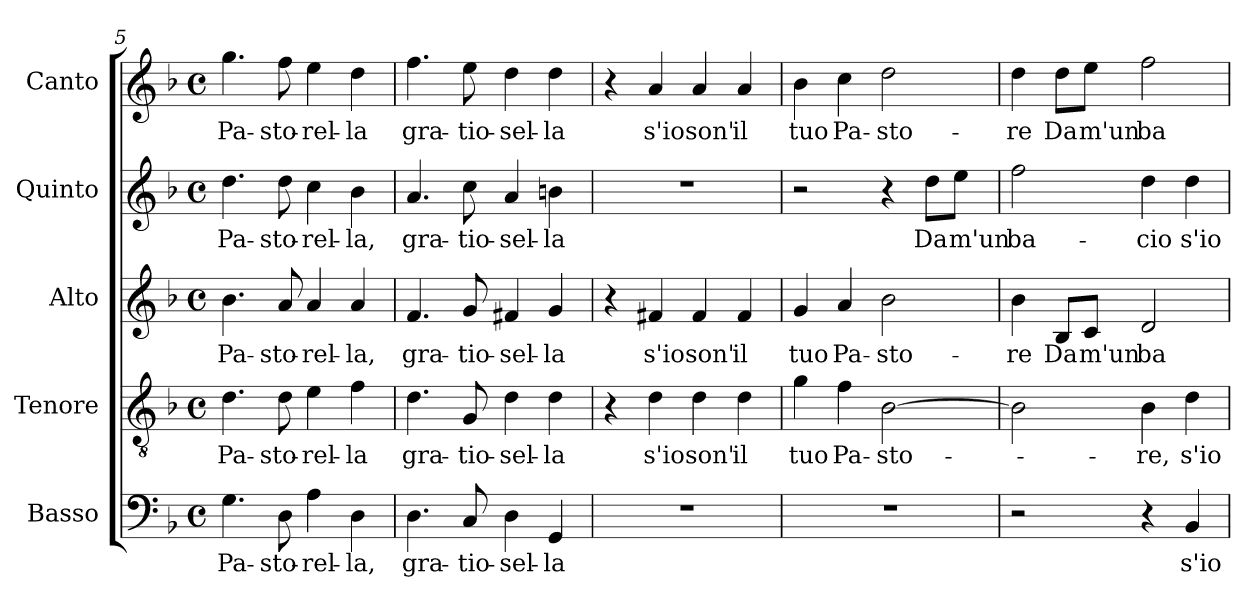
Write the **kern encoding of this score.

**kern	**text	**kern	**text	**kern	**text	**kern	**text	**kern	**text
*part5	*part5	*part4	*part4	*part3	*part3	*part2	*part2	*part1	*part1
*staff5	*staff5	*staff4	*staff4	*staff3	*staff3	*staff2	*staff2	*staff1	*staff1
*I"Basso	*	*I"Tenore	*	*I"Alto	*	*I"Quinto	*	*I"Canto	*
*I'B.	*	*I'T.	*	*I'A.	*	*	*	*	*
*clefF4	*	*clefGv2	*	*clefG2	*	*clefG2	*	*clefG2	*
*	*	*ITrd7c12	*	*	*	*	*	*	*
*k[b-]	*	*k[b-]	*	*k[b-]	*	*k[b-]	*	*k[b-]	*
*F:	*	*F:	*	*F:	*	*F:	*	*F:	*
*M4/4	*	*M4/4	*	*M4/4	*	*M4/4	*	*M4/4	*
*met(c)	*	*met(c)	*	*met(c)	*	*met(c)	*	*met(c)	*
=5	=5	=5	=5	=5	=5	=5	=5	=5	=5
!	!LO:LY:b:color=#000000	!	!	!	!	!	!	!	!
!	!	!	!LO:LY:b:color=#000000	!	!	!	!	!	!
!	!	!	!	!	!LO:LY:b:color=#000000	!	!	!	!
!	!	!	!	!	!	!	!LO:LY:b:color=#000000	!	!
!	!	!	!	!	!	!	!	!	!LO:LY:b:color=#000000
4.Gi\	Pa-	4.Di\	Pa-	4.b-i\	Pa-	4.ddi\	Pa-	4.ggi\	Pa-
!	!LO:LY:b:color=#000000	!	!	!	!	!	!	!	!
!	!	!	!LO:LY:b:color=#000000	!	!	!	!	!	!
!	!	!	!	!	!LO:LY:b:color=#000000	!	!	!	!
!	!	!	!	!	!	!	!LO:LY:b:color=#000000	!	!
!	!	!	!	!	!	!	!	!	!LO:LY:b:color=#000000
8Di\	-sto-	8Di\	-sto-	8ai/	-sto-	8ddi\	-sto-	8ffi\	-sto-
!	!LO:LY:b:color=#000000	!	!	!	!	!	!	!	!
!	!	!	!LO:LY:b:color=#000000	!	!	!	!	!	!
!	!	!	!	!	!LO:LY:b:color=#000000	!	!	!	!
!	!	!	!	!	!	!	!LO:LY:b:color=#000000	!	!
!	!	!	!	!	!	!	!	!	!LO:LY:b:color=#000000
4Ai\	-rel-	4Ei\	-rel-	4ai/	-rel-	4cci\	-rel-	4eei\	-rel-
!	!LO:LY:b:color=#000000	!	!	!	!	!	!	!	!
!	!	!	!LO:LY:b:color=#000000	!	!	!	!	!	!
!	!	!	!	!	!LO:LY:b:color=#000000	!	!	!	!
!	!	!	!	!	!	!	!LO:LY:b:color=#000000	!	!
!	!	!	!	!	!	!	!	!	!LO:LY:b:color=#000000
4Di\	-la,	4Fi\	-la	4ai/	-la,	4b-i\	-la,	4ddi\	-la
!!LO:LB:g=z
=6	=6	=6	=6	=6	=6	=6	=6	=6	=6
!	!LO:LY:b:color=#000000	!	!	!	!	!	!	!	!
!	!	!	!LO:LY:b:color=#000000	!	!	!	!	!	!
!	!	!	!	!	!LO:LY:b:color=#000000	!	!	!	!
!	!	!	!	!	!	!	!LO:LY:b:color=#000000	!	!
!	!	!	!	!	!	!	!	!	!LO:LY:b:color=#000000
4.Di\	gra-	4.Di\	gra-	4.fi/	gra-	4.ai/	gra-	4.ffi\	gra-
!	!LO:LY:b:color=#000000	!	!	!	!	!	!	!	!
!	!	!	!LO:LY:b:color=#000000	!	!	!	!	!	!
!	!	!	!	!	!LO:LY:b:color=#000000	!	!	!	!
!	!	!	!	!	!	!	!LO:LY:b:color=#000000	!	!
!	!	!	!	!	!	!	!	!	!LO:LY:b:color=#000000
8Ci/	-tio-	8GGi/	-tio-	8gi/	-tio-	8cci\	-tio-	8eei\	-tio-
!	!LO:LY:b:color=#000000	!	!	!	!	!	!	!	!
!	!	!	!LO:LY:b:color=#000000	!	!	!	!	!	!
!	!	!	!	!	!LO:LY:b:color=#000000	!	!	!	!
!	!	!	!	!	!	!	!LO:LY:b:color=#000000	!	!
!	!	!	!	!	!	!	!	!	!LO:LY:b:color=#000000
4Di\	-sel-	4Di\	-sel-	4f#Xi/	-sel-	4ai/	-sel-	4ddi\	-sel-
!	!LO:LY:b:color=#000000	!	!	!	!	!	!	!	!
!	!	!	!LO:LY:b:color=#000000	!	!	!	!	!	!
!	!	!	!	!	!LO:LY:b:color=#000000	!	!	!	!
!	!	!	!	!	!	!	!LO:LY:b:color=#000000	!	!
!	!	!	!	!	!	!	!	!	!LO:LY:b:color=#000000
4GGi/	-la	4Di\	-la	4gi/	-la	4bni\	-la	4ddi\	-la
=7	=7	=7	=7	=7	=7	=7	=7	=7	=7
1r	.	4r	.	4r	.	1r	.	4r	.
!	!	!	!LO:LY:b:color=#000000	!	!	!	!	!	!
!	!	!	!	!	!LO:LY:b:color=#000000	!	!	!	!
!	!	!	!	!	!	!	!	!	!LO:LY:b:color=#000000
.	.	4Di\	s'io	4f#Xi/	s'io	.	.	4ai/	s'io
!	!	!	!LO:LY:b:color=#000000	!	!	!	!	!	!
!	!	!	!	!	!LO:LY:b:color=#000000	!	!	!	!
!	!	!	!	!	!	!	!	!	!LO:LY:b:color=#000000
.	.	4Di\	son'	4f#i/	son'	.	.	4ai/	son'
!	!	!	!LO:LY:b:color=#000000	!	!	!	!	!	!
!	!	!	!	!	!LO:LY:b:color=#000000	!	!	!	!
!	!	!	!	!	!	!	!	!	!LO:LY:b:color=#000000
.	.	4Di\	il	4f#i/	il	.	.	4ai/	il
=8	=8	=8	=8	=8	=8	=8	=8	=8	=8
!	!	!	!LO:LY:b:color=#000000	!	!	!	!	!	!
!	!	!	!	!	!LO:LY:b:color=#000000	!	!	!	!
!	!	!	!	!	!	!	!	!	!LO:LY:b:color=#000000
1r	.	4Gi\	tuo	4gi/	tuo	2r	.	4b-i\	tuo
!	!	!	!LO:LY:b:color=#000000	!	!	!	!	!	!
!	!	!	!	!	!LO:LY:b:color=#000000	!	!	!	!
!	!	!	!	!	!	!	!	!	!LO:LY:b:color=#000000
.	.	4Fi\	Pa-	4ai/	Pa-	.	.	4cci\	Pa-
!	!	!	!LO:LY:b:color=#000000	!	!	!	!	!	!
!	!	!	!	!	!LO:LY:b:color=#000000	!	!	!	!
!	!	!	!	!	!	!	!	!	!LO:LY:b:color=#000000
.	.	[>2BB-i\	-sto-	2b-i\	-sto-	4r	.	2ddi\	-sto-
!	!	!	!	!	!	!	!LO:LY:b:color=#000000	!	!
.	.	.	.	.	.	8ddi\L	Da	.	.
!	!	!	!	!	!	!	!LO:LY:b:color=#000000	!	!
.	.	.	.	.	.	8eei\J	m'un	.	.
=9	=9	=9	=9	=9	=9	=9	=9	=9	=9
!	!	!	!	!	!LO:LY:b:color=#000000	!	!	!	!
!	!	!	!	!	!	!	!LO:LY:b:color=#000000	!	!
!	!	!	!	!	!	!	!	!	!LO:LY:b:color=#000000
2r	.	2BB-i\]	.	4b-i\	-re	2ffi\	ba-	4ddi\	-re
!	!	!	!	!	!LO:LY:b:color=#000000	!	!	!	!
!	!	!	!	!	!	!	!	!	!LO:LY:b:color=#000000
.	.	.	.	8B-i/L	Da	.	.	8ddi\L	Da
!	!	!	!	!	!LO:LY:b:color=#000000	!	!	!	!
!	!	!	!	!	!	!	!	!	!LO:LY:b:color=#000000
.	.	.	.	8ci/J	m'un	.	.	8eei\J	m'un
!	!	!	!LO:LY:b:color=#000000	!	!	!	!	!	!
!	!	!	!	!	!LO:LY:b:color=#000000	!	!	!	!
!	!	!	!	!	!	!	!LO:LY:b:color=#000000	!	!
!	!	!	!	!	!	!	!	!	!LO:LY:b:color=#000000
4r	.	4BB-i\	-re,	2di/	ba-	4ddi\	-cio	2ffi\	ba-
!	!LO:LY:b:color=#000000	!	!	!	!	!	!	!	!
!	!	!	!LO:LY:b:color=#000000	!	!	!	!	!	!
!	!	!	!	!	!	!	!LO:LY:b:color=#000000	!	!
4BB-i/	s'io	4Di\	s'io	.	.	4ddi\	s'io	.	.
=	=	=	=	=	=	=	=	=	=
*-	*-	*-	*-	*-	*-	*-	*-	*-	*-
